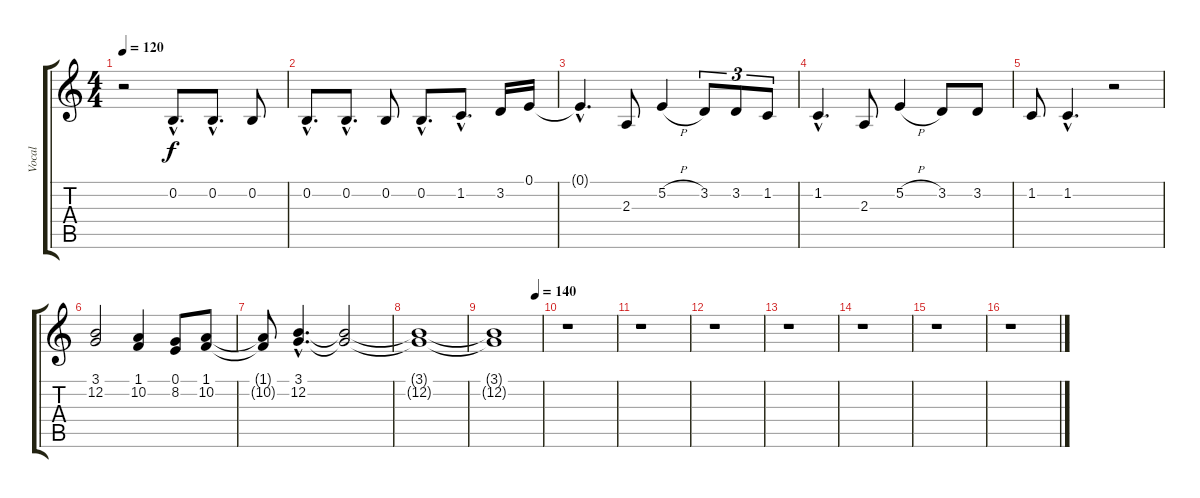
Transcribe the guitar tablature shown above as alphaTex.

\track ("Vocal" "Vocal") {instrument lead2sawtooth}
\staff {score tabs}
\tuning (E4 B3 G3 D3 A2 E2) {hide}
\ts (4 4)
\tempo 120
\clef g2
\ks c
r.2{dy f} 0.2{hac}.8{d} 0.2{hac}.8{d} 0.2.8 |
0.2{hac}.8{d} 0.2{hac}.8{d} 0.2.8 0.2{hac}.8{d} 1.2{hac}.8{d} 3.2.16 0.1.16 |
0.1{hac t}.4{d} 2.3.8 5.2{h}.4 3.2.8{tu (3 2)} 3.2.8{tu (3 2)} 1.2.8{tu (3 2)} |
1.2{hac}.4{d} 2.3.8 5.2{h}.4 3.2.8 3.2.8 |
1.2.8 1.2{hac}.4{d} r.2 |
(3.1 12.2).2 (1.1 10.2).4 (0.1 8.2).8 (1.1 10.2).8 |
(1.1{t} 10.2{t}).8 (3.1{hac} 12.2{hac}).4{d} (3.1{t} 12.2{t}).2 |
(3.1{t} 12.2{t}).1 |
\tempo (140 0.875)
(3.1{t} 12.2{t}).1 |
r.1 |
r.1 |
r.1 |
r.1 |
r.1 |
r.1 |
r.1
